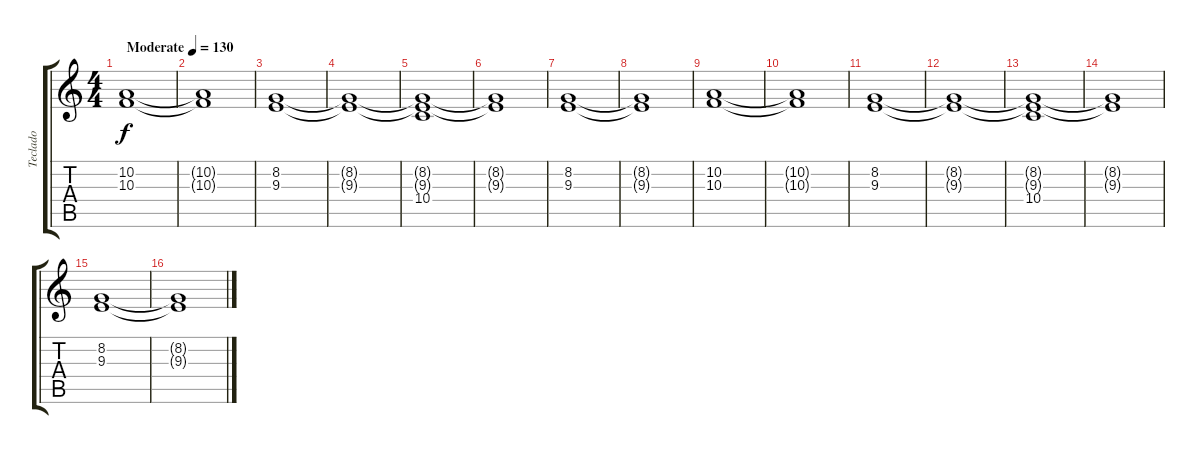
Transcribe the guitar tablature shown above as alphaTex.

\track ("Teclado" "Teclado") {instrument synthstrings1}
\staff {score tabs}
\tuning (E4 B3 G3 D3 A2 E2) {hide}
\ts (4 4)
\tempo (130 "Moderate")
\clef g2
\ks c
(10.2 10.3).1{dy f instrument synthstrings1} |
(10.2{t} 10.3{t}).1 |
(8.2 9.3).1 |
(8.2{t} 9.3{t}).1 |
(8.2{t} 9.3{t} 10.4).1 |
(8.2{t} 9.3{t}).1 |
(8.2 9.3).1 |
(8.2{t} 9.3{t}).1 |
(10.2 10.3).1 |
(10.2{t} 10.3{t}).1 |
(8.2 9.3).1 |
(8.2{t} 9.3{t}).1 |
(8.2{t} 9.3{t} 10.4).1 |
(8.2{t} 9.3{t}).1 |
(8.2 9.3).1 |
(8.2{t} 9.3{t}).1
